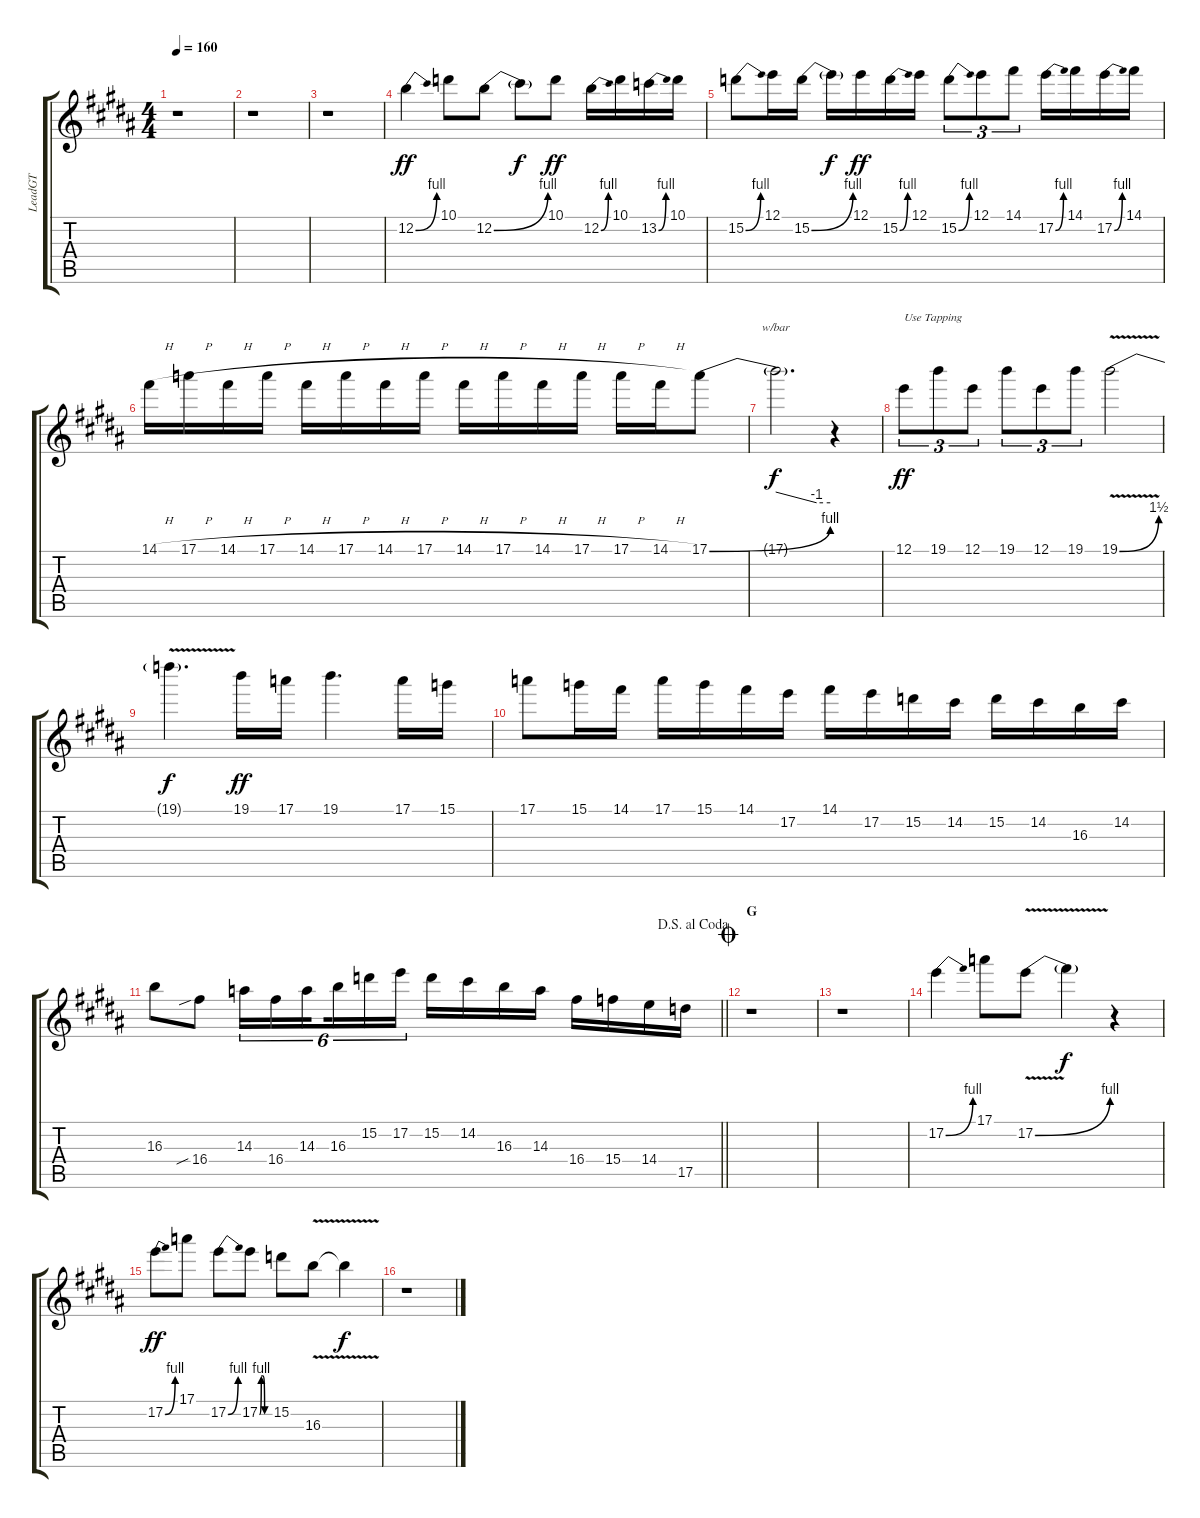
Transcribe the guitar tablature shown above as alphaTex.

\track ("LeadGT" "LeadGT") {instrument distortionguitar}
\staff {score tabs}
\tuning (E4 B3 G3 D3 A2 E2) {hide}
\ts (4 4)
\tempo 160
\clef g2
\ks b
r.1{dy ff} |
r.1 |
r.1 |
12.2{be (bend 0 0 60 4)}.4 10.1.8 12.2{be (bend 0 0 60 4)}.8 12.2{t}.8{dy f} 10.1.8{dy ff} 12.2{be (bend 0 0 60 4)}.16 10.1.16 13.2{be (bend 0 0 60 4)}.16 10.1.16 |
15.2{be (bend 0 0 60 4)}.8 12.1.16 15.2{be (bend 0 0 60 4)}.16 15.2{t}.16{dy f} 12.1.16{dy ff} 15.2{be (bend 0 0 60 4)}.16 12.1.16 15.2{be (bend 0 0 60 4)}.8{tu (3 2)} 12.1.8{tu (3 2)} 14.1.8{tu (3 2)} 17.2{be (bend 0 0 60 4)}.16 14.1.16 17.2{be (bend 0 0 60 4)}.16 14.1.16 |
14.1{h}.16 17.1{h}.16 14.1{h}.16 17.1{h}.16 14.1{h}.16 17.1{h}.16 14.1{h}.16 17.1{h}.16 14.1{h}.16 17.1{h}.16 14.1{h}.16 17.1{h}.16 17.1{h}.16 14.1{h}.16 17.1{be (bend 0 0 60 4)}.8 |
17.1{t}.2{d tbe (custom default 0 0 45 -4 60 -4) dy f} r.4 |
12.1.8{tu (3 2) txt "Use Tapping" dy ff} 19.1.8{tu (3 2)} 12.1.8{tu (3 2)} 19.1.8{tu (3 2)} 12.1.8{tu (3 2)} 19.1.8{tu (3 2)} 19.1{be (bend 0 0 60 6) v}.2 |
19.1{t}.4{d dy f} 19.1.16{dy ff} 17.1.16 19.1.4{d} 17.1.16 15.1.16 |
17.1.8 15.1.16 14.1.16 17.1.16 15.1.16 14.1.16 17.2.16 14.1.16 17.2.16 15.2.16 14.2.16 15.2.16 14.2.16 16.3.16 14.2.16 |
\jump dalsegnoalcoda
\barLineRight lightlight
16.3.8 16.4{sib}.8 14.3.16{tu (6 4)} 16.4.16{tu (6 4)} 14.3.16{tu (6 4) beam splitsecondary} 16.3.16{tu (6 4) beam merge} 15.2.16{tu (6 4)} 17.2.16{tu (6 4)} 15.2.16 14.2.16 16.3.16 14.3.16 16.4.16 15.4.16 14.4.16 17.5.16 |
\section ("" "G")
\jump coda
r.1 |
r.1 |
17.2{be (bend 0 0 60 4)}.4 17.1.8 17.2{be (bend 0 0 60 4) v}.8 17.2{t}.4{dy f} r.4 |
17.2{be (bend 0 0 60 4)}.8{dy ff} 17.1.8 17.2{be (bend 0 0 60 4)}.8 17.2{be (custom 0 0 10 4 20 4 30 0 60 0)}.8 15.2.8 16.3{v}.8 16.3{t}.4{dy f} |
r.1
